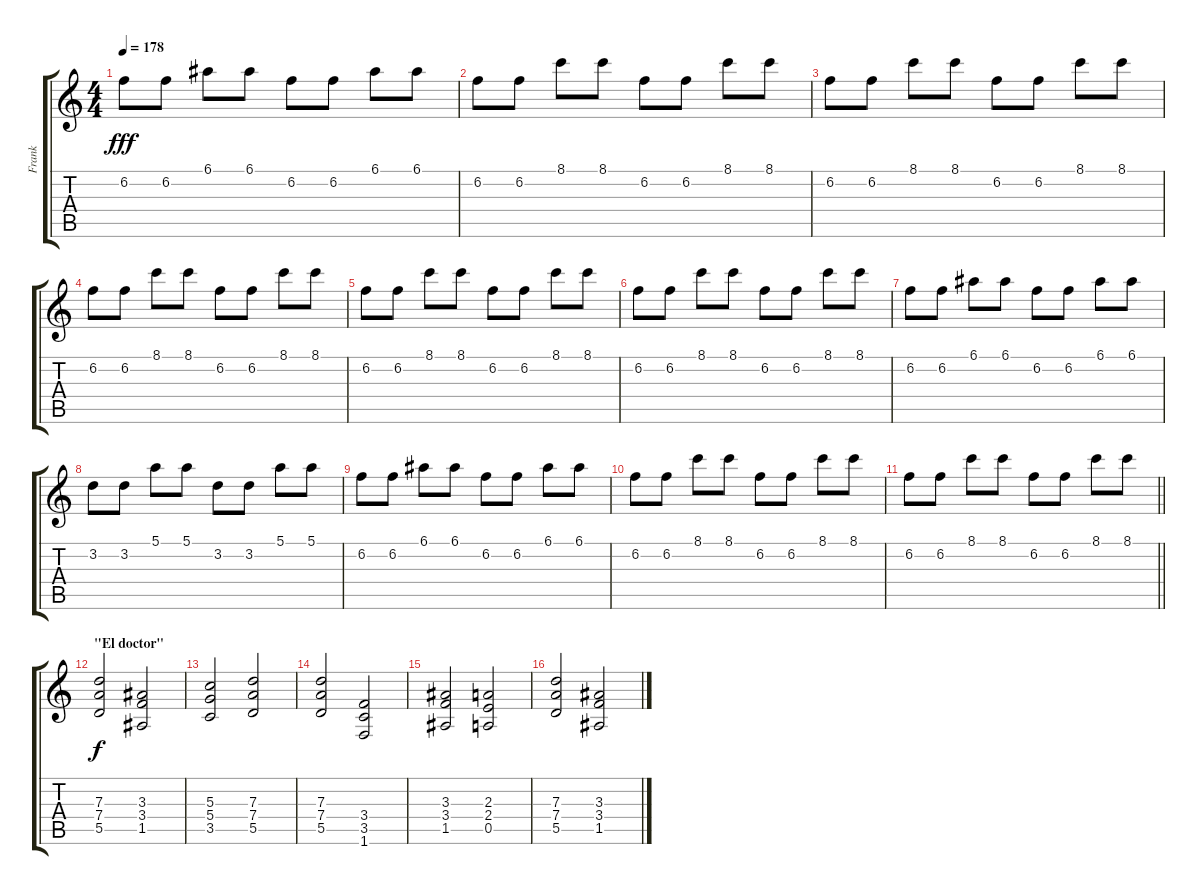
\track ("Frank" "Frank") {instrument distortionguitar}
\staff {score tabs}
\tuning (E4 B3 G3 D3 A2 E2) {hide}
\ts (4 4)
\tempo 178
\clef g2
\ks c
6.2.8{dy fff} 6.2.8 6.1.8 6.1.8 6.2.8 6.2.8 6.1.8 6.1.8 |
6.2.8 6.2.8 8.1.8 8.1.8 6.2.8 6.2.8 8.1.8 8.1.8 |
6.2.8 6.2.8 8.1.8 8.1.8 6.2.8 6.2.8 8.1.8 8.1.8 |
6.2.8{instrument electricguitarclean} 6.2.8 8.1.8 8.1.8 6.2.8 6.2.8 8.1.8 8.1.8 |
6.2.8 6.2.8 8.1.8 8.1.8 6.2.8 6.2.8 8.1.8 8.1.8 |
6.2.8 6.2.8 8.1.8 8.1.8 6.2.8 6.2.8 8.1.8 8.1.8 |
6.2.8 6.2.8 6.1.8 6.1.8 6.2.8 6.2.8 6.1.8 6.1.8 |
3.2.8 3.2.8 5.1.8 5.1.8 3.2.8 3.2.8 5.1.8 5.1.8 |
6.2.8 6.2.8 6.1.8 6.1.8 6.2.8 6.2.8 6.1.8 6.1.8 |
6.2.8 6.2.8 8.1.8 8.1.8 6.2.8 6.2.8 8.1.8 8.1.8 |
\barLineRight lightlight
6.2.8 6.2.8 8.1.8 8.1.8 6.2.8 6.2.8 8.1.8 8.1.8 |
\section ("" "\"El doctor\"")
(7.3 7.4 5.5).2{dy f instrument distortionguitar} (3.3 3.4 1.5).2 |
(5.3 5.4 3.5).2 (7.3 7.4 5.5).2 |
(7.3 7.4 5.5).2 (3.4 3.5 1.6).2 |
(3.3 3.4 1.5).2 (2.3 2.4 0.5).2 |
(7.3 7.4 5.5).2 (3.3 3.4 1.5).2
